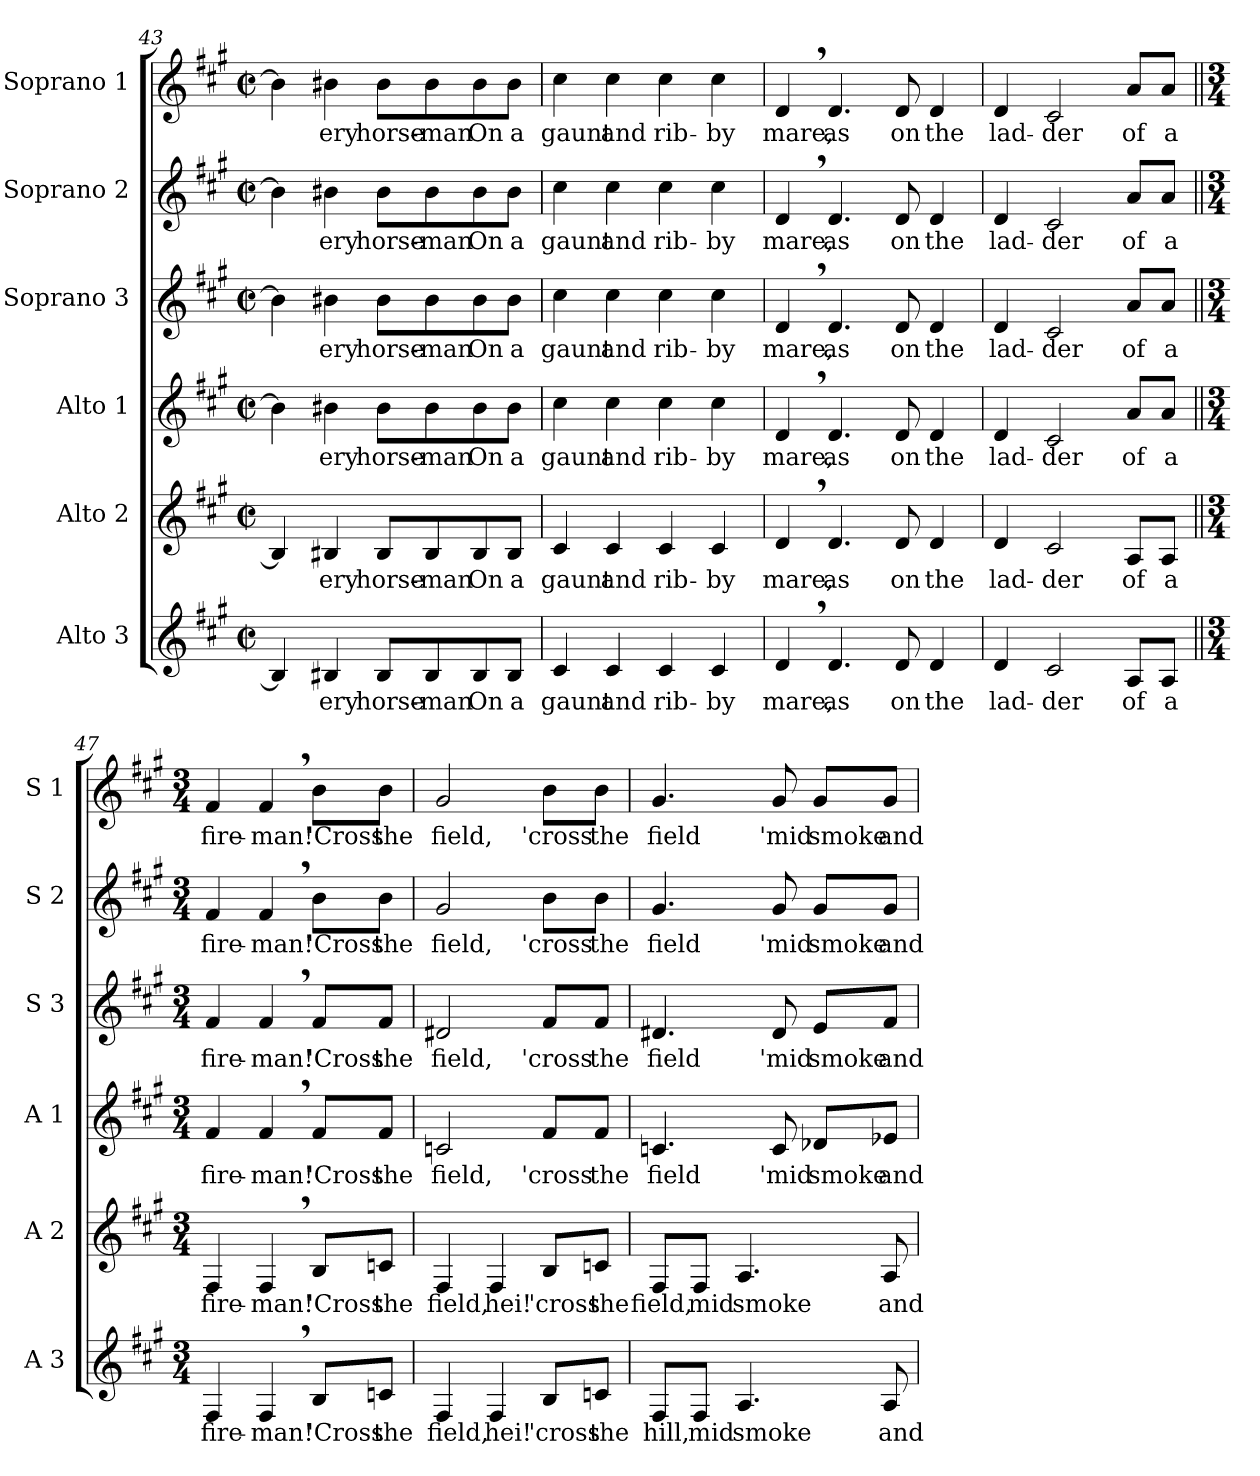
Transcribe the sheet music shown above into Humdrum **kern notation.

**kern	**text	**kern	**text	**kern	**text	**kern	**text	**kern	**text	**kern	**text
*part6	*part6	*part5	*part5	*part4	*part4	*part3	*part3	*part2	*part2	*part1	*part1
*staff6	*staff6	*staff5	*staff5	*staff4	*staff4	*staff3	*staff3	*staff2	*staff2	*staff1	*staff1
*I"Alto 3	*	*I"Alto 2	*	*I"Alto 1	*	*I"Soprano 3	*	*I"Soprano 2	*	*I"Soprano 1	*
*I'A 3	*	*I'A 2	*	*I'A 1	*	*I'S 3	*	*I'S 2	*	*I'S 1	*
*clefG2	*	*clefG2	*	*clefG2	*	*clefG2	*	*clefG2	*	*clefG2	*
*k[f#c#g#]	*	*k[f#c#g#]	*	*k[f#c#g#]	*	*k[f#c#g#]	*	*k[f#c#g#]	*	*k[f#c#g#]	*
*f#:	*	*f#:	*	*f#:	*	*f#:	*	*f#:	*	*f#:	*
*M2/2	*	*M2/2	*	*M2/2	*	*M2/2	*	*M2/2	*	*M2/2	*
*met(c|)	*	*met(c|)	*	*met(c|)	*	*met(c|)	*	*met(c|)	*	*met(c|)	*
=43	=43	=43	=43	=43	=43	=43	=43	=43	=43	=43	=43
4B#/]	.	4B#/]	.	4b#\]	.	4b#\]	.	4b#\]	.	4b#\]	.
!	!LO:LY:b	!	!	!	!	!	!	!	!	!	!
!	!	!	!LO:LY:b	!	!	!	!	!	!	!	!
!	!	!	!	!	!LO:LY:b	!	!	!	!	!	!
!	!	!	!	!	!	!	!LO:LY:b	!	!	!	!
!	!	!	!	!	!	!	!	!	!LO:LY:b	!	!
!	!	!	!	!	!	!	!	!	!	!	!LO:LY:b
4B#X/	-ery	4B#X/	-ery	4b#X\	-ery	4b#X\	-ery	4b#X\	-ery	4b#X\	-ery
!	!LO:LY:b	!	!	!	!	!	!	!	!	!	!
!	!	!	!LO:LY:b	!	!	!	!	!	!	!	!
!	!	!	!	!	!LO:LY:b	!	!	!	!	!	!
!	!	!	!	!	!	!	!LO:LY:b	!	!	!	!
!	!	!	!	!	!	!	!	!	!LO:LY:b	!	!
!	!	!	!	!	!	!	!	!	!	!	!LO:LY:b
8B#/L	horse-	8B#/L	horse-	8b#\L	horse-	8b#\L	horse-	8b#\L	horse-	8b#\L	horse-
!	!LO:LY:b	!	!	!	!	!	!	!	!	!	!
!	!	!	!LO:LY:b	!	!	!	!	!	!	!	!
!	!	!	!	!	!LO:LY:b	!	!	!	!	!	!
!	!	!	!	!	!	!	!LO:LY:b	!	!	!	!
!	!	!	!	!	!	!	!	!	!LO:LY:b	!	!
!	!	!	!	!	!	!	!	!	!	!	!LO:LY:b
8B#/	-man	8B#/	-man	8b#\	-man	8b#\	-man	8b#\	-man	8b#\	-man
!	!LO:LY:b	!	!	!	!	!	!	!	!	!	!
!	!	!	!LO:LY:b	!	!	!	!	!	!	!	!
!	!	!	!	!	!LO:LY:b	!	!	!	!	!	!
!	!	!	!	!	!	!	!LO:LY:b	!	!	!	!
!	!	!	!	!	!	!	!	!	!LO:LY:b	!	!
!	!	!	!	!	!	!	!	!	!	!	!LO:LY:b
8B#/	On	8B#/	On	8b#\	On	8b#\	On	8b#\	On	8b#\	On
!	!LO:LY:b	!	!	!	!	!	!	!	!	!	!
!	!	!	!LO:LY:b	!	!	!	!	!	!	!	!
!	!	!	!	!	!LO:LY:b	!	!	!	!	!	!
!	!	!	!	!	!	!	!LO:LY:b	!	!	!	!
!	!	!	!	!	!	!	!	!	!LO:LY:b	!	!
!	!	!	!	!	!	!	!	!	!	!	!LO:LY:b
8B#/J	a	8B#/J	a	8b#\J	a	8b#\J	a	8b#\J	a	8b#\J	a
=44	=44	=44	=44	=44	=44	=44	=44	=44	=44	=44	=44
!	!LO:LY:b	!	!	!	!	!	!	!	!	!	!
!	!	!	!LO:LY:b	!	!	!	!	!	!	!	!
!	!	!	!	!	!LO:LY:b	!	!	!	!	!	!
!	!	!	!	!	!	!	!LO:LY:b	!	!	!	!
!	!	!	!	!	!	!	!	!	!LO:LY:b	!	!
!	!	!	!	!	!	!	!	!	!	!	!LO:LY:b
4c#/	gaunt	4c#/	gaunt	4cc#\	gaunt	4cc#\	gaunt	4cc#\	gaunt	4cc#\	gaunt
!	!LO:LY:b	!	!	!	!	!	!	!	!	!	!
!	!	!	!LO:LY:b	!	!	!	!	!	!	!	!
!	!	!	!	!	!LO:LY:b	!	!	!	!	!	!
!	!	!	!	!	!	!	!LO:LY:b	!	!	!	!
!	!	!	!	!	!	!	!	!	!LO:LY:b	!	!
!	!	!	!	!	!	!	!	!	!	!	!LO:LY:b
4c#/	and	4c#/	and	4cc#\	and	4cc#\	and	4cc#\	and	4cc#\	and
!	!LO:LY:b	!	!	!	!	!	!	!	!	!	!
!	!	!	!LO:LY:b	!	!	!	!	!	!	!	!
!	!	!	!	!	!LO:LY:b	!	!	!	!	!	!
!	!	!	!	!	!	!	!LO:LY:b	!	!	!	!
!	!	!	!	!	!	!	!	!	!LO:LY:b	!	!
!	!	!	!	!	!	!	!	!	!	!	!LO:LY:b
4c#/	rib-	4c#/	rib-	4cc#\	rib-	4cc#\	rib-	4cc#\	rib-	4cc#\	rib-
!	!LO:LY:b	!	!	!	!	!	!	!	!	!	!
!	!	!	!LO:LY:b	!	!	!	!	!	!	!	!
!	!	!	!	!	!LO:LY:b	!	!	!	!	!	!
!	!	!	!	!	!	!	!LO:LY:b	!	!	!	!
!	!	!	!	!	!	!	!	!	!LO:LY:b	!	!
!	!	!	!	!	!	!	!	!	!	!	!LO:LY:b
4c#/	-by	4c#/	-by	4cc#\	-by	4cc#\	-by	4cc#\	-by	4cc#\	-by
=45	=45	=45	=45	=45	=45	=45	=45	=45	=45	=45	=45
!	!LO:LY:b	!	!	!	!	!	!	!	!	!	!
!	!	!	!LO:LY:b	!	!	!	!	!	!	!	!
!	!	!	!	!	!LO:LY:b	!	!	!	!	!	!
!	!	!	!	!	!	!	!LO:LY:b	!	!	!	!
!	!	!	!	!	!	!	!	!	!LO:LY:b	!	!
!	!	!	!	!	!	!	!	!	!	!	!LO:LY:b
4d,>/	mare,	4d,>/	mare,	4d,>/	mare,	4d,>/	mare,	4d,>/	mare,	4d,>/	mare,
!	!LO:LY:b	!	!	!	!	!	!	!	!	!	!
!	!	!	!LO:LY:b	!	!	!	!	!	!	!	!
!	!	!	!	!	!LO:LY:b	!	!	!	!	!	!
!	!	!	!	!	!	!	!LO:LY:b	!	!	!	!
!	!	!	!	!	!	!	!	!	!LO:LY:b	!	!
!	!	!	!	!	!	!	!	!	!	!	!LO:LY:b
4.d/	as	4.d/	as	4.d/	as	4.d/	as	4.d/	as	4.d/	as
!	!LO:LY:b	!	!	!	!	!	!	!	!	!	!
!	!	!	!LO:LY:b	!	!	!	!	!	!	!	!
!	!	!	!	!	!LO:LY:b	!	!	!	!	!	!
!	!	!	!	!	!	!	!LO:LY:b	!	!	!	!
!	!	!	!	!	!	!	!	!	!LO:LY:b	!	!
!	!	!	!	!	!	!	!	!	!	!	!LO:LY:b
8d/	on	8d/	on	8d/	on	8d/	on	8d/	on	8d/	on
!	!LO:LY:b	!	!	!	!	!	!	!	!	!	!
!	!	!	!LO:LY:b	!	!	!	!	!	!	!	!
!	!	!	!	!	!LO:LY:b	!	!	!	!	!	!
!	!	!	!	!	!	!	!LO:LY:b	!	!	!	!
!	!	!	!	!	!	!	!	!	!LO:LY:b	!	!
!	!	!	!	!	!	!	!	!	!	!	!LO:LY:b
4d/	the	4d/	the	4d/	the	4d/	the	4d/	the	4d/	the
!!LO:LB:g=z
=46	=46	=46	=46	=46	=46	=46	=46	=46	=46	=46	=46
!	!LO:LY:b	!	!	!	!	!	!	!	!	!	!
!	!	!	!LO:LY:b	!	!	!	!	!	!	!	!
!	!	!	!	!	!LO:LY:b	!	!	!	!	!	!
!	!	!	!	!	!	!	!LO:LY:b	!	!	!	!
!	!	!	!	!	!	!	!	!	!LO:LY:b	!	!
!	!	!	!	!	!	!	!	!	!	!	!LO:LY:b
4d/	lad-	4d/	lad-	4d/	lad-	4d/	lad-	4d/	lad-	4d/	lad-
!	!LO:LY:b	!	!	!	!	!	!	!	!	!	!
!	!	!	!LO:LY:b	!	!	!	!	!	!	!	!
!	!	!	!	!	!LO:LY:b	!	!	!	!	!	!
!	!	!	!	!	!	!	!LO:LY:b	!	!	!	!
!	!	!	!	!	!	!	!	!	!LO:LY:b	!	!
!	!	!	!	!	!	!	!	!	!	!	!LO:LY:b
2c#/	-der	2c#/	-der	2c#/	-der	2c#/	-der	2c#/	-der	2c#/	-der
!	!LO:LY:b	!	!	!	!	!	!	!	!	!	!
!	!	!	!LO:LY:b	!	!	!	!	!	!	!	!
!	!	!	!	!	!LO:LY:b	!	!	!	!	!	!
!	!	!	!	!	!	!	!LO:LY:b	!	!	!	!
!	!	!	!	!	!	!	!	!	!LO:LY:b	!	!
!	!	!	!	!	!	!	!	!	!	!	!LO:LY:b
8A/L	of	8A/L	of	8a/L	of	8a/L	of	8a/L	of	8a/L	of
!	!LO:LY:b	!	!	!	!	!	!	!	!	!	!
!	!	!	!LO:LY:b	!	!	!	!	!	!	!	!
!	!	!	!	!	!LO:LY:b	!	!	!	!	!	!
!	!	!	!	!	!	!	!LO:LY:b	!	!	!	!
!	!	!	!	!	!	!	!	!	!LO:LY:b	!	!
!	!	!	!	!	!	!	!	!	!	!	!LO:LY:b
8A/J	a	8A/J	a	8a/J	a	8a/J	a	8a/J	a	8a/J	a
=47||	=47||	=47||	=47||	=47||	=47||	=47||	=47||	=47||	=47||	=47||	=47||
*M3/4	*	*M3/4	*	*M3/4	*	*M3/4	*	*M3/4	*	*M3/4	*
!	!LO:LY:b	!	!	!	!	!	!	!	!	!	!
!	!	!	!LO:LY:b	!	!	!	!	!	!	!	!
!	!	!	!	!	!LO:LY:b	!	!	!	!	!	!
!	!	!	!	!	!	!	!LO:LY:b	!	!	!	!
!	!	!	!	!	!	!	!	!	!LO:LY:b	!	!
!	!	!	!	!	!	!	!	!	!	!	!LO:LY:b
4F#/	fire-	4F#/	fire-	4f#/	fire-	4f#/	fire-	4f#/	fire-	4f#/	fire-
!	!LO:LY:b	!	!	!	!	!	!	!	!	!	!
!	!	!	!LO:LY:b	!	!	!	!	!	!	!	!
!	!	!	!	!	!LO:LY:b	!	!	!	!	!	!
!	!	!	!	!	!	!	!LO:LY:b	!	!	!	!
!	!	!	!	!	!	!	!	!	!LO:LY:b	!	!
!	!	!	!	!	!	!	!	!	!	!	!LO:LY:b
4F#,>/	-man!	4F#,>/	-man!	4f#,>/	-man!	4f#,>/	-man!	4f#,>/	-man!	4f#,>/	-man!
!	!LO:LY:b	!	!	!	!	!	!	!	!	!	!
!	!	!	!LO:LY:b	!	!	!	!	!	!	!	!
!	!	!	!	!	!LO:LY:b	!	!	!	!	!	!
!	!	!	!	!	!	!	!LO:LY:b	!	!	!	!
!	!	!	!	!	!	!	!	!	!LO:LY:b	!	!
!	!	!	!	!	!	!	!	!	!	!	!LO:LY:b
8B/L	'Cross	8B/L	'Cross	8f#/L	'Cross	8f#/L	'Cross	8b\L	'Cross	8b\L	'Cross
!	!LO:LY:b	!	!	!	!	!	!	!	!	!	!
!	!	!	!LO:LY:b	!	!	!	!	!	!	!	!
!	!	!	!	!	!LO:LY:b	!	!	!	!	!	!
!	!	!	!	!	!	!	!LO:LY:b	!	!	!	!
!	!	!	!	!	!	!	!	!	!LO:LY:b	!	!
!	!	!	!	!	!	!	!	!	!	!	!LO:LY:b
8cn/J	the	8cn/J	the	8f#/J	the	8f#/J	the	8b\J	the	8b\J	the
=48	=48	=48	=48	=48	=48	=48	=48	=48	=48	=48	=48
!	!LO:LY:b	!	!	!	!	!	!	!	!	!	!
!	!	!	!LO:LY:b	!	!	!	!	!	!	!	!
!	!	!	!	!	!LO:LY:b	!	!	!	!	!	!
!	!	!	!	!	!	!	!LO:LY:b	!	!	!	!
!	!	!	!	!	!	!	!	!	!LO:LY:b	!	!
!	!	!	!	!	!	!	!	!	!	!	!LO:LY:b
4F#/	field,	4F#/	field,	2cn/	field,	2d#X/	field,	2g#/	field,	2g#/	field,
!	!LO:LY:b	!	!	!	!	!	!	!	!	!	!
!	!	!	!LO:LY:b	!	!	!	!	!	!	!	!
4F#/	hei!	4F#/	hei!	.	.	.	.	.	.	.	.
!	!LO:LY:b	!	!	!	!	!	!	!	!	!	!
!	!	!	!LO:LY:b	!	!	!	!	!	!	!	!
!	!	!	!	!	!LO:LY:b	!	!	!	!	!	!
!	!	!	!	!	!	!	!LO:LY:b	!	!	!	!
!	!	!	!	!	!	!	!	!	!LO:LY:b	!	!
!	!	!	!	!	!	!	!	!	!	!	!LO:LY:b
8B/L	'cross	8B/L	'cross	8f#/L	'cross	8f#/L	'cross	8b\L	'cross	8b\L	'cross
!	!LO:LY:b	!	!	!	!	!	!	!	!	!	!
!	!	!	!LO:LY:b	!	!	!	!	!	!	!	!
!	!	!	!	!	!LO:LY:b	!	!	!	!	!	!
!	!	!	!	!	!	!	!LO:LY:b	!	!	!	!
!	!	!	!	!	!	!	!	!	!LO:LY:b	!	!
!	!	!	!	!	!	!	!	!	!	!	!LO:LY:b
8cn/J	the	8cn/J	the	8f#/J	the	8f#/J	the	8b\J	the	8b\J	the
=49	=49	=49	=49	=49	=49	=49	=49	=49	=49	=49	=49
!	!LO:LY:b	!	!	!	!	!	!	!	!	!	!
!	!	!	!LO:LY:b	!	!	!	!	!	!	!	!
!	!	!	!	!	!LO:LY:b	!	!	!	!	!	!
!	!	!	!	!	!	!	!LO:LY:b	!	!	!	!
!	!	!	!	!	!	!	!	!	!LO:LY:b	!	!
!	!	!	!	!	!	!	!	!	!	!	!LO:LY:b
8F#/L	hill,	8F#/L	field,	4.cn/	field	4.d#X/	field	4.g#/	field	4.g#/	field
!	!LO:LY:b	!	!	!	!	!	!	!	!	!	!
!	!	!	!LO:LY:b	!	!	!	!	!	!	!	!
8F#/J	mid	8F#/J	mid	.	.	.	.	.	.	.	.
!	!LO:LY:b	!	!	!	!	!	!	!	!	!	!
!	!	!	!LO:LY:b	!	!	!	!	!	!	!	!
4.A/	smoke	4.A/	smoke	.	.	.	.	.	.	.	.
!	!	!	!	!	!LO:LY:b	!	!	!	!	!	!
!	!	!	!	!	!	!	!LO:LY:b	!	!	!	!
!	!	!	!	!	!	!	!	!	!LO:LY:b	!	!
!	!	!	!	!	!	!	!	!	!	!	!LO:LY:b
.	.	.	.	8c/	'mid	8d#/	'mid	8g#/	'mid	8g#/	'mid
!	!	!	!	!	!LO:LY:b	!	!	!	!	!	!
!	!	!	!	!	!	!	!LO:LY:b	!	!	!	!
!	!	!	!	!	!	!	!	!	!LO:LY:b	!	!
!	!	!	!	!	!	!	!	!	!	!	!LO:LY:b
.	.	.	.	8d-X/L	smoke	8e/L	smoke	8g#/L	smoke	8g#/L	smoke
!	!LO:LY:b	!	!	!	!	!	!	!	!	!	!
!	!	!	!LO:LY:b	!	!	!	!	!	!	!	!
!	!	!	!	!	!LO:LY:b	!	!	!	!	!	!
!	!	!	!	!	!	!	!LO:LY:b	!	!	!	!
!	!	!	!	!	!	!	!	!	!LO:LY:b	!	!
!	!	!	!	!	!	!	!	!	!	!	!LO:LY:b
8A/	and	8A/	and	8e-X/J	and	8f#/J	and	8g#/J	and	8g#/J	and
=	=	=	=	=	=	=	=	=	=	=	=
*-	*-	*-	*-	*-	*-	*-	*-	*-	*-	*-	*-
